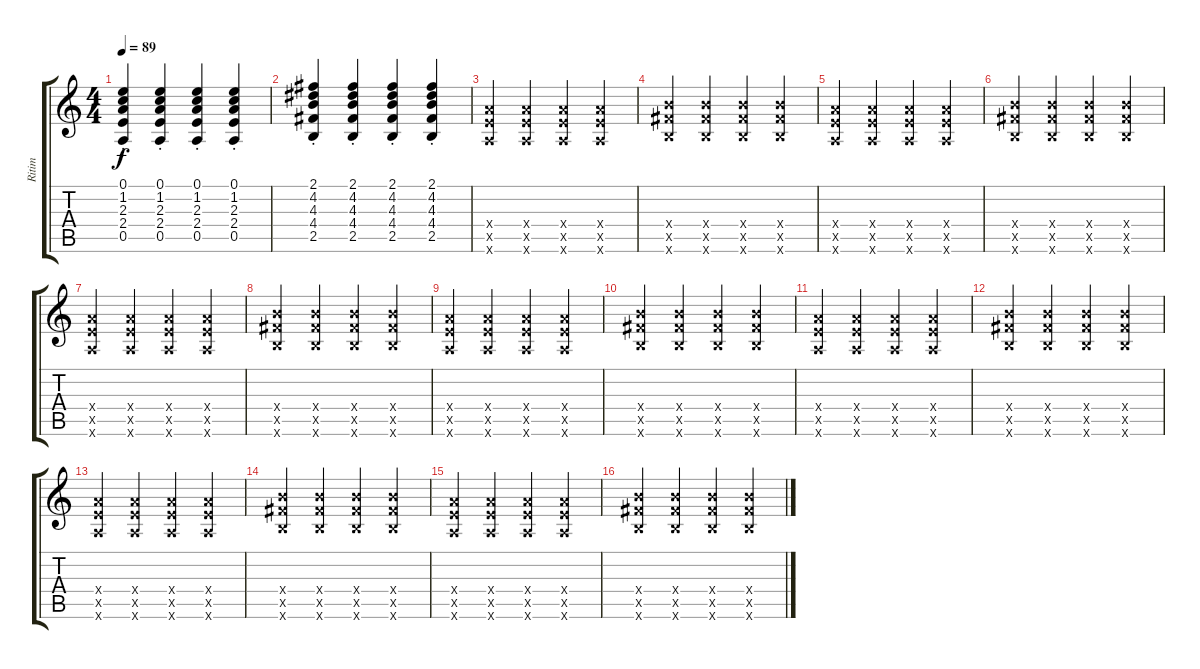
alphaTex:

\track ("Ritim" "Ritim") {instrument electricguitarclean}
\staff {score tabs}
\tuning (E4 B3 G3 D3 A2 E2) {hide}
\ts (4 4)
\tempo 89
\clef g2
\ks c
(0.1 1.2 2.3{st} 2.4{st} 0.5).4{dy f} (0.1{st} 1.2 2.3 2.4 0.5).4 (0.1{st} 1.2 2.3 2.4 0.5).4 (0.1{st} 1.2 2.3 2.4 0.5).4 |
(2.1{st} 4.2 4.3 4.4 2.5).4 (2.1{st} 4.2 4.3 4.4 2.5).4 (2.1{st} 4.2 4.3 4.4 2.5).4 (2.1{st} 4.2 4.3 4.4 2.5).4 |
(7.4{x} 7.5{x} 5.6{x}).4 (7.4{x} 7.5{x} 5.6{x}).4 (7.4{x} 7.5{x} 5.6{x}).4 (7.4{x} 7.5{x} 5.6{x}).4 |
(9.4{x} 9.5{x} 7.6{x}).4 (9.4{x} 9.5{x} 7.6{x}).4 (9.4{x} 9.5{x} 7.6{x}).4 (9.4{x} 9.5{x} 7.6{x}).4 |
(7.4{x} 7.5{x} 5.6{x}).4 (7.4{x} 7.5{x} 5.6{x}).4 (7.4{x} 7.5{x} 5.6{x}).4 (7.4{x} 7.5{x} 5.6{x}).4 |
(9.4{x} 9.5{x} 7.6{x}).4 (9.4{x} 9.5{x} 7.6{x}).4 (9.4{x} 9.5{x} 7.6{x}).4 (9.4{x} 9.5{x} 7.6{x}).4 |
(7.4{x} 7.5{x} 5.6{x}).4 (7.4{x} 7.5{x} 5.6{x}).4 (7.4{x} 7.5{x} 5.6{x}).4 (7.4{x} 7.5{x} 5.6{x}).4 |
(9.4{x} 9.5{x} 7.6{x}).4 (9.4{x} 9.5{x} 7.6{x}).4 (9.4{x} 9.5{x} 7.6{x}).4 (9.4{x} 9.5{x} 7.6{x}).4 |
(7.4{x} 7.5{x} 5.6{x}).4 (7.4{x} 7.5{x} 5.6{x}).4 (7.4{x} 7.5{x} 5.6{x}).4 (7.4{x} 7.5{x} 5.6{x}).4 |
(9.4{x} 9.5{x} 7.6{x}).4 (9.4{x} 9.5{x} 7.6{x}).4 (9.4{x} 9.5{x} 7.6{x}).4 (9.4{x} 9.5{x} 7.6{x}).4 |
(7.4{x} 7.5{x} 5.6{x}).4 (7.4{x} 7.5{x} 5.6{x}).4 (7.4{x} 7.5{x} 5.6{x}).4 (7.4{x} 7.5{x} 5.6{x}).4 |
(9.4{x} 9.5{x} 7.6{x}).4 (9.4{x} 9.5{x} 7.6{x}).4 (9.4{x} 9.5{x} 7.6{x}).4 (9.4{x} 9.5{x} 7.6{x}).4 |
(7.4{x} 7.5{x} 5.6{x}).4 (7.4{x} 7.5{x} 5.6{x}).4 (7.4{x} 7.5{x} 5.6{x}).4 (7.4{x} 7.5{x} 5.6{x}).4 |
(9.4{x} 9.5{x} 7.6{x}).4 (9.4{x} 9.5{x} 7.6{x}).4 (9.4{x} 9.5{x} 7.6{x}).4 (9.4{x} 9.5{x} 7.6{x}).4 |
(7.4{x} 7.5{x} 5.6{x}).4 (7.4{x} 7.5{x} 5.6{x}).4 (7.4{x} 7.5{x} 5.6{x}).4 (7.4{x} 7.5{x} 5.6{x}).4 |
(9.4{x} 9.5{x} 7.6{x}).4 (9.4{x} 9.5{x} 7.6{x}).4 (9.4{x} 9.5{x} 7.6{x}).4 (9.4{x} 9.5{x} 7.6{x}).4
